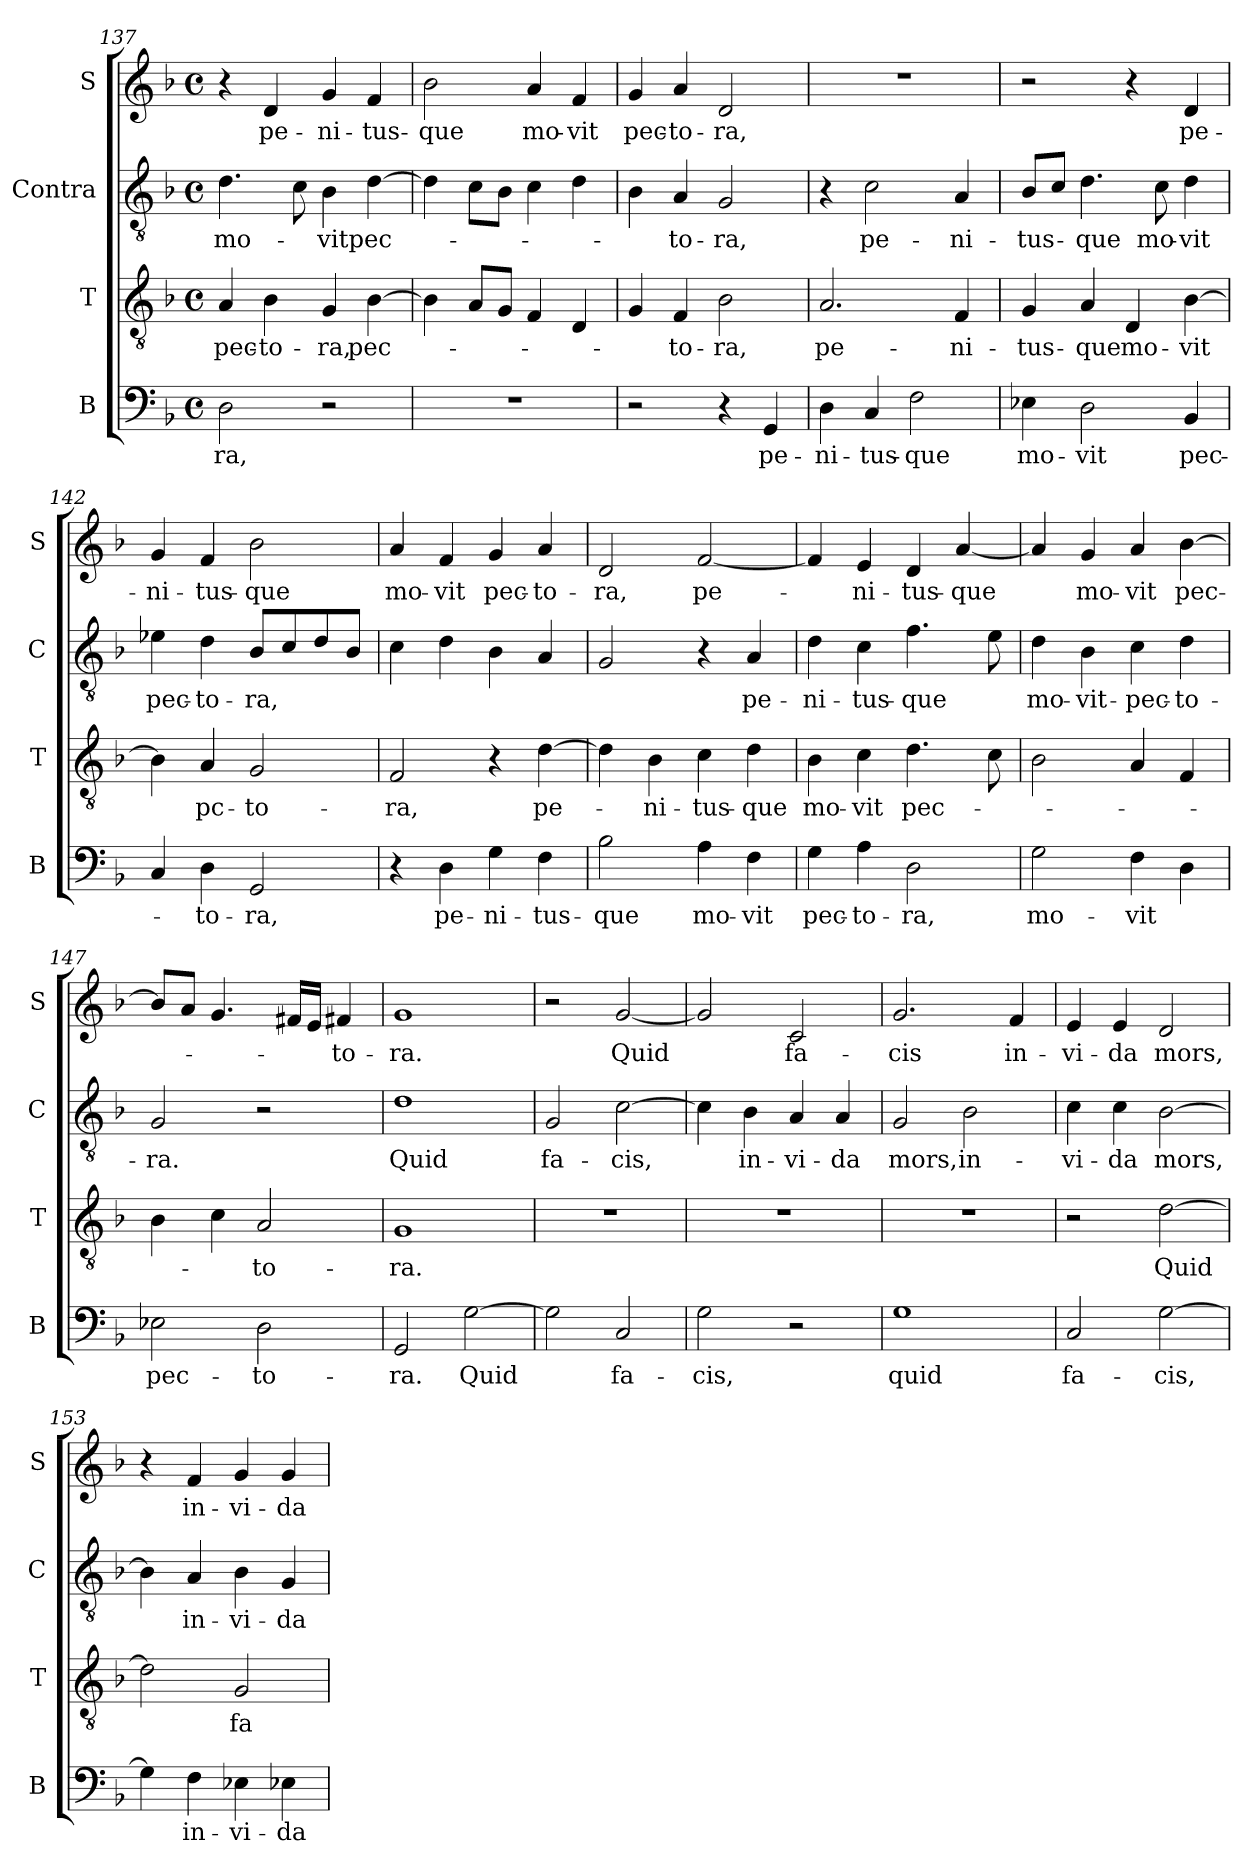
**kern	**text	**kern	**text	**kern	**text	**kern	**text
*part4	*part4	*part3	*part3	*part2	*part2	*part1	*part1
*staff4	*staff4	*staff3	*staff3	*staff2	*staff2	*staff1	*staff1
*I"B	*	*I"T	*	*I"Contra	*	*I"S	*
*I'B	*	*I'T	*	*I'C	*	*I'S	*
*clefF4	*	*clefGv2	*	*clefGv2	*	*clefG2	*
*k[b-]	*	*k[b-]	*	*k[b-]	*	*k[b-]	*
*M4/4	*	*M4/4	*	*M4/4	*	*M4/4	*
*met(c)	*	*met(c)	*	*met(c)	*	*met(c)	*
=137	=137	=137	=137	=137	=137	=137	=137
2D\	-ra,	4A/	pec-	4.d\	mo-	4r	.
.	.	4B-\	-to-	.	.	4d/	pe-
.	.	.	.	8c\	.	.	.
2r	.	4G/	-ra,	4B-\	-vit	4g/	-ni-
.	.	[4B-\	pec-	[4d\	pec-	4f/	-tus-
=138	=138	=138	=138	=138	=138	=138	=138
1r	.	4B-\]	.	4d\]	.	2b-\	-que
.	.	8A/L	.	8c\L	.	.	.
.	.	8G/J	.	8B-\J	.	.	.
.	.	4F/	.	4c\	.	4a/	mo-
.	.	4D/	.	4d\	.	4f/	-vit
=139	=139	=139	=139	=139	=139	=139	=139
2r	.	4G/	.	4B-\	.	4g/	pec-
.	.	4F/	-to-	4A/	-to-	4a/	-to-
4r	.	2B-\	-ra,	2G/	-ra,	2d/	-ra,
4GG/	pe-	.	.	.	.	.	.
=140	=140	=140	=140	=140	=140	=140	=140
4D\	-ni-	2.A/	pe-	4r	.	1r	.
4C/	-tus-	.	.	2c\	pe-	.	.
2F\	-que	.	.	.	.	.	.
.	.	4F/	-ni-	4A/	-ni-	.	.
=141	=141	=141	=141	=141	=141	=141	=141
4E-X\	mo-	4G/	-tus-	8B-/L	-tus-	2r	.
.	.	.	.	8c/J	.	.	.
2D\	-vit	4A/	que	4.d\	que	.	.
.	.	4D/	mo-	.	.	4r	.
.	.	.	.	8c\	mo-	.	.
4BB-/	pec-	[4B-\	-vit	4d\	-vit	4d/	pe-
=142	=142	=142	=142	=142	=142	=142	=142
4C/	.	4B-\]	.	4e-X\	pec-	4g/	-ni-
4D\	-to-	4A/	pc-	4d\	-to-	4f/	-tus-
2GG/	-ra,	2G/	-to-	8B-/L	-ra,	2b-\	-que
.	.	.	.	8c/	.	.	.
.	.	.	.	8d/	.	.	.
.	.	.	.	8B-/J	.	.	.
=143	=143	=143	=143	=143	=143	=143	=143
4r	.	2F/	-ra,	4c\	.	4a/	mo-
4D\	pe-	.	.	4d\	.	4f/	-vit
4G\	-ni-	4r	.	4B-\	.	4g/	pec-
4F\	-tus-	[4d\	pe-	4A/	.	4a/	-to-
=144	=144	=144	=144	=144	=144	=144	=144
2B-\	-que	4d\]	.	2G/	.	2d/	-ra,
.	.	4B-\	-ni-	.	.	.	.
4A\	mo-	4c\	-tus-	4r	.	[2f/	pe-
4F\	-vit	4d\	-que	4A/	pe-	.	.
=145	=145	=145	=145	=145	=145	=145	=145
4G\	pec-	4B-\	mo-	4d\	-ni-	4f/]	.
4A\	-to-	4c\	-vit	4c\	-tus-	4e/	-ni-
2D\	-ra,	4.d\	pec-	4.f\	-que	4d/	-tus-
.	.	.	.	.	.	[4a/	-que
.	.	8c\	.	8e\	.	.	.
=146	=146	=146	=146	=146	=146	=146	=146
2G\	mo-	2B-\	.	4d\	mo-	4a/]	.
.	.	.	.	4B-\	-vit-	4g/	mo-
4F\	-vit	4A/	.	4c\	-pec-	4a/	-vit
4D\	.	4F/	.	4d\	-to-	[4b-\	pec-
=147	=147	=147	=147	=147	=147	=147	=147
2E-X\	pec-	4B-\	.	2G/	-ra.	8b-/L]	.
.	.	.	.	.	.	8a/J	.
.	.	4c\	.	.	.	4.g/	.
2D\	-to-	2A/	-to-	2r	.	.	.
.	.	.	.	.	.	16f#X/LL	.
.	.	.	.	.	.	16e/JJ	.
.	.	.	.	.	.	4f#X/	-to-
=148	=148	=148	=148	=148	=148	=148	=148
2GG/	-ra.	1G	-ra.	1d	Quid	1g	-ra.
[2G\	Quid	.	.	.	.	.	.
=149	=149	=149	=149	=149	=149	=149	=149
2G\]	.	1r	.	2G/	fa-	2r	.
2C/	fa-	.	.	[2c\	-cis,	[2g/	Quid
=150	=150	=150	=150	=150	=150	=150	=150
2G\	-cis,	1r	.	4c\]	.	2g/]	.
.	.	.	.	4B-\	in-	.	.
2r	.	.	.	4A/	-vi-	2c/	fa-
.	.	.	.	4A/	-da	.	.
=151	=151	=151	=151	=151	=151	=151	=151
1G	quid	1r	.	2G/	mors,	2.g/	-cis
.	.	.	.	2B-\	in-	.	.
.	.	.	.	.	.	4f/	in-
=152	=152	=152	=152	=152	=152	=152	=152
2C/	fa-	2r	.	4c\	-vi-	4e/	-vi-
.	.	.	.	4c\	-da	4e/	-da
[2G\	-cis,	[2d\	Quid	[2B-\	mors,	2d/	mors,
=153	=153	=153	=153	=153	=153	=153	=153
4G\]	.	2d\]	.	4B-\]	.	4r	.
4F\	in-	.	.	4A/	in-	4f/	in-
4E-X\	-vi-	2G/	fa-	4B-\	-vi-	4g/	-vi-
4E-X\	-da	.	.	4G/	-da	4g/	-da
=	=	=	=	=	=	=	=
*-	*-	*-	*-	*-	*-	*-	*-
